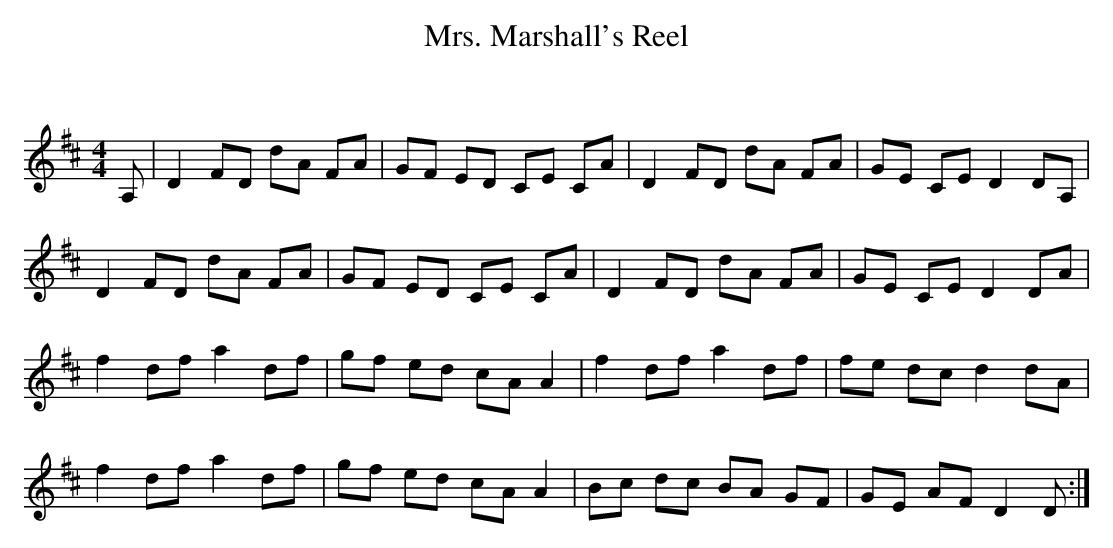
X:1
T: Mrs. Marshall's Reel
C:
Q: 232
K:D
M:4/4
L:1/8
A,|D2 FD dA FA|GF ED CE CA|D2 FD dA FA|GE CE D2 DA,|
D2 FD dA FA|GF ED CE CA|D2 FD dA FA|GE CE D2 DA|
f2 df a2 df|gf ed cA A2|f2 df a2 df|fe dc d2 dA|
f2 df a2 df|gf ed cA A2|Bc dc BA GF|GE AF D2 D:|
